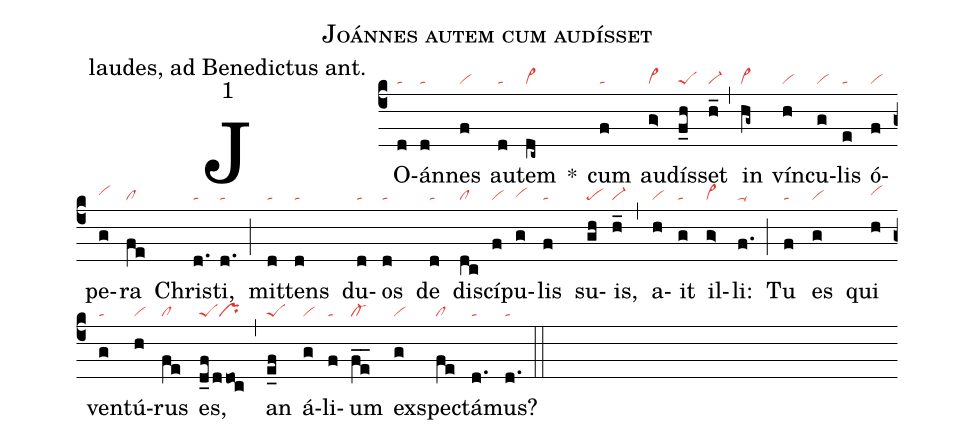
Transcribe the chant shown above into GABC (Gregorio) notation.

name: Joánnes autem cum audísset;
office-part: laudes, ad Benedictus ant.;
mode: 1;
nabc-lines: 1;
%%
(c4)
JO(d|ta)án(d|ta)nes(f|vi) au(d|ta)tem(dc~|vi>) *()
cum(f|ta) au(g>|vi>)dís(f_h|peS)set(h_|vi-) (,)
in(hg~|vi>) vín(h|vi)cu(g|vi)lis(e|ta) ó(f|vi)pe(g|vihh)ra(fe|cl) Chris(d.|ta)ti,(d.|ta) (;)
mit(d|ta)tens(d|ta) du(d|ta)os(d|ta) de(d|ta) di(dc|cl)scí(f|vi)pu(g|vihg)lis(f|ta) su(gh|pe)is,(h_|vi-) (,)
a(h|vi)it(g|ta) il(g>|vi>)li:(f.|ta-) (;)
Tu(f|ta) es(g|vi) qui(h|vihh) ven(g|ta)tú(h|vi)rus(fe|cl) es,(d_f/ddo!c|peSpr) (,)
an(e_f|peS) á(g|vi)li(f|ta)um(fe__|cl-) ex(g|vi)spec(fe|cl)tá(d.|ta)mus?(d.|ta) (::)
